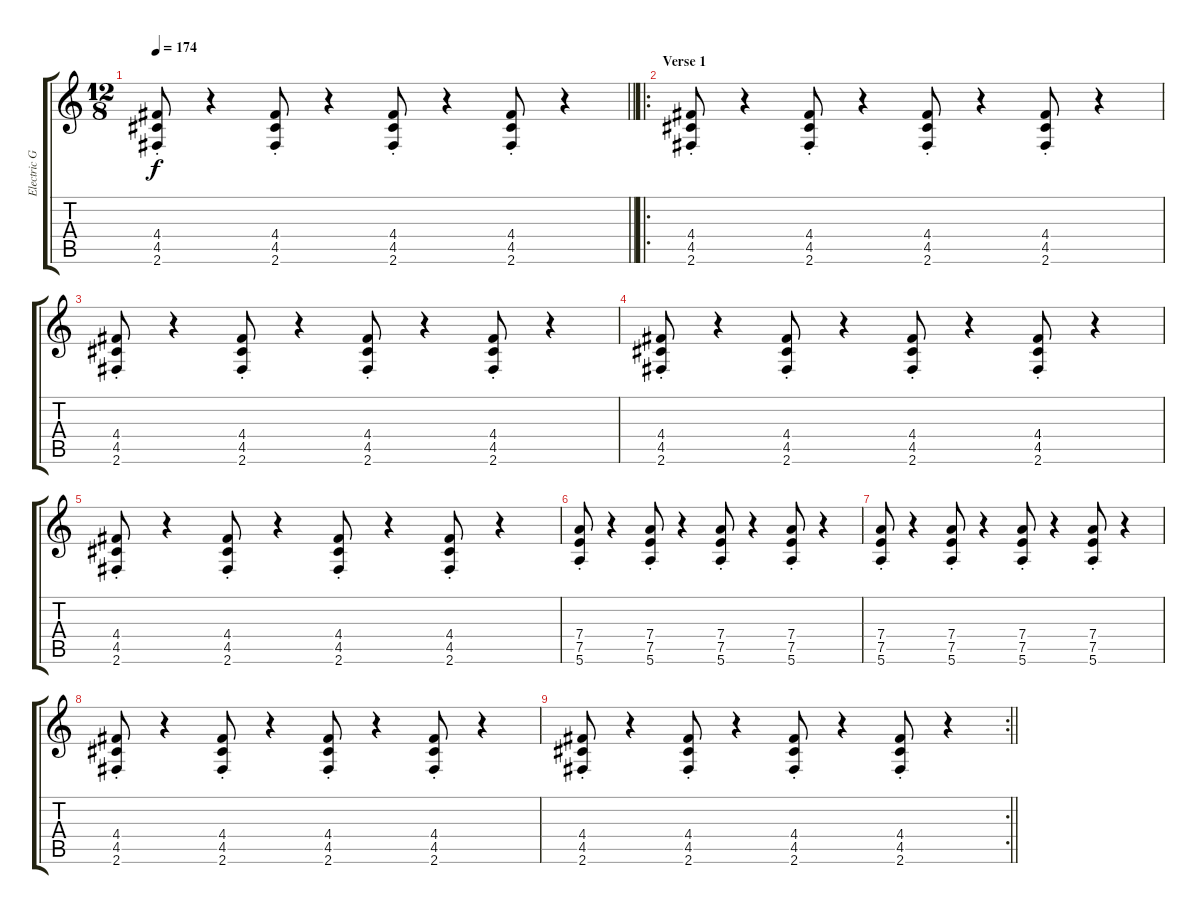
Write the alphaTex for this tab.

\track ("Electric Guitar 2" "Electric G") {instrument electricguitarclean}
\staff {score tabs}
\tuning (E4 B3 G3 D3 A2 E2) {hide}
\ts (12 8)
\tempo 174
\clef g2
\barLineRight lightlight
\ks c
(4.4{st} 4.5{st} 2.6{st}).8{dy f} r.4 (4.4{st} 4.5{st} 2.6{st}).8 r.4 (4.4{st} 4.5{st} 2.6{st}).8 r.4 (4.4{st} 4.5{st} 2.6{st}).8 r.4 |
\ro
\section ("" "Verse 1")
(4.4{st} 4.5{st} 2.6{st}).8 r.4 (4.4{st} 4.5{st} 2.6{st}).8 r.4 (4.4{st} 4.5{st} 2.6{st}).8 r.4 (4.4{st} 4.5{st} 2.6{st}).8 r.4 |
(4.4{st} 4.5{st} 2.6{st}).8 r.4 (4.4{st} 4.5{st} 2.6{st}).8 r.4 (4.4{st} 4.5{st} 2.6{st}).8 r.4 (4.4{st} 4.5{st} 2.6{st}).8 r.4 |
(4.4{st} 4.5{st} 2.6{st}).8 r.4 (4.4{st} 4.5{st} 2.6{st}).8 r.4 (4.4{st} 4.5{st} 2.6{st}).8 r.4 (4.4{st} 4.5{st} 2.6{st}).8 r.4 |
(4.4{st} 4.5{st} 2.6{st}).8 r.4 (4.4{st} 4.5{st} 2.6{st}).8 r.4 (4.4{st} 4.5{st} 2.6{st}).8 r.4 (4.4{st} 4.5{st} 2.6{st}).8 r.4 |
(7.4{st} 7.5{st} 5.6{st}).8 r.4 (7.4{st} 7.5{st} 5.6{st}).8 r.4 (7.4{st} 7.5{st} 5.6{st}).8 r.4 (7.4{st} 7.5{st} 5.6{st}).8 r.4 |
(7.4{st} 7.5{st} 5.6{st}).8 r.4 (7.4{st} 7.5{st} 5.6{st}).8 r.4 (7.4{st} 7.5{st} 5.6{st}).8 r.4 (7.4{st} 7.5{st} 5.6{st}).8 r.4 |
(4.4{st} 4.5{st} 2.6{st}).8 r.4 (4.4{st} 4.5{st} 2.6{st}).8 r.4 (4.4{st} 4.5{st} 2.6{st}).8 r.4 (4.4{st} 4.5{st} 2.6{st}).8 r.4 |
\rc 2
\barLineRight lightlight
(4.4{st} 4.5{st} 2.6{st}).8 r.4 (4.4{st} 4.5{st} 2.6{st}).8 r.4 (4.4{st} 4.5{st} 2.6{st}).8 r.4 (4.4{st} 4.5{st} 2.6{st}).8 r.4
